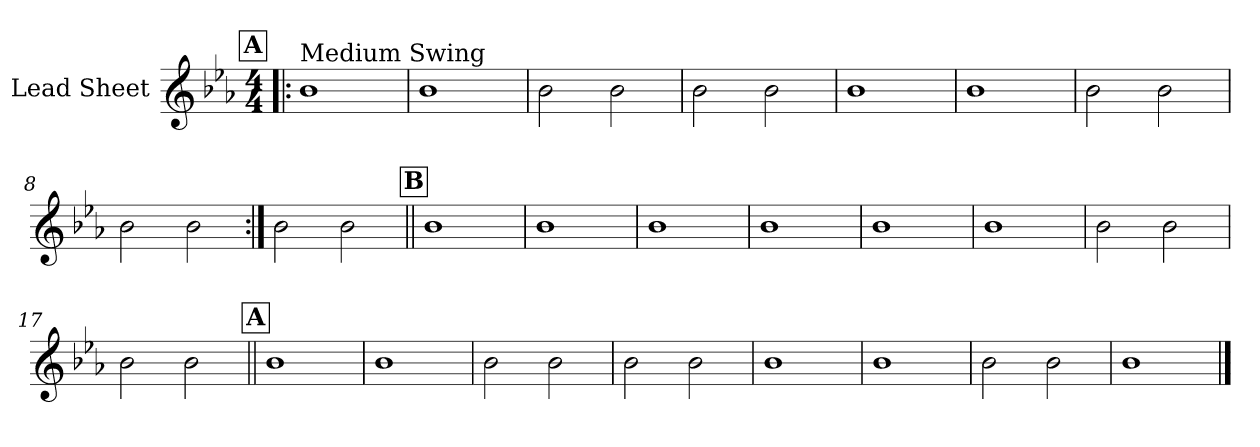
**kern
*part1
*staff1
*I"Lead Sheet
*clefG2
*k[b-e-a-]
*E-:
*M4/4
!!LO:REH:place=s1:a:fs=14:t=A
=1!|:
!LO:TX:a:t=Medium Swing
1b-
=2
1b-
=3
2b-\
2b-\
=4
2b-\
2b-\
!!LO:LB:g=z
=5
1b-
=6
1b-
=7
2b-\
2b-\
=8
2b-\
2b-\
!!LO:LB:g=z
=9:|!
2b-\
2b-\
!!LO:LB:g=z
!!LO:REH:place=s1:a:fs=14:t=B
=10||
1b-
=11
1b-
=12
1b-
=13
1b-
!!LO:LB:g=z
=14
1b-
=15
1b-
=16
2b-\
2b-\
=17
2b-\
2b-\
!!LO:LB:g=z
!!LO:REH:place=s1:a:fs=14:t=A
=18||
1b-
=19
1b-
=20
2b-\
2b-\
=21
2b-\
2b-\
!!LO:LB:g=z
=22
1b-
=23
1b-
=24
2b-\
2b-\
=25
1b-
==
*-
